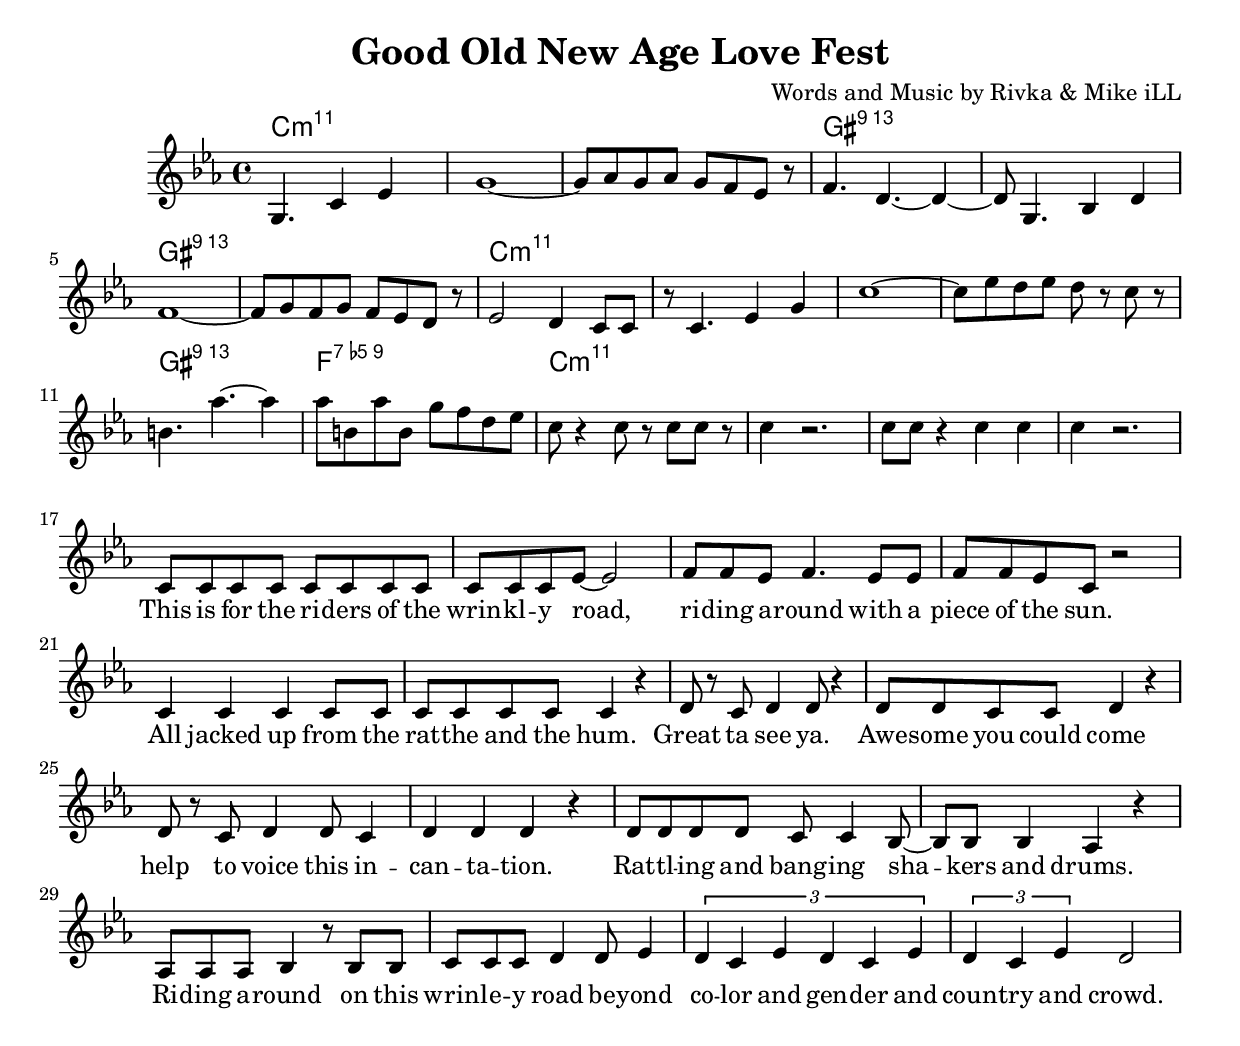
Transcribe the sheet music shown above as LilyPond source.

\version "2.18.2"

\header {
  title = "Good Old New Age Love Fest"
  composer = "Words and Music by Rivka & Mike iLL"
  tag = "Copyright R. and M. Kilmer Creative Commons Attribution-NonCommercial, BMI"
}

\paper{ print-page-number = ##f bottom-margin = 0.5\in }

melody = \relative c' {
  \clef treble
  \key c \minor
  \time 4/4
  \partial 8*7 g4. c4 ees |
  g1~ | g8 aes g aes g f ees r | f4. d4.~ d4~ | d8 g,4. bes4 d |
  f1~ | f8 g f g f ees d r | ees2 d4 c8 c | r c4. ees4 g |
  c1~ | c8 ees d ees d r c r | b4. aes'~ aes4 | aes8 b, aes' b, g' f d ees |
  c8 r4 c8 r c c r8 | c4 r2. | c8 c r4 c c | c4 r2. |
  
  \new Voice = "words" {
  	c,8 c c c c c c c | c c c ees~ ees2 | % This is for the riders of the
  	f8 f ees f4. ees8 ees | f f ees c r2 | % Riding around with
  	c4 c c c8 c | c c c c c4 r | % All jacked up
  	d8 r c d4 d8 r4 | d8 d c c d4 r | % Great ta see ya
  	d8 r c d4 d8 c4 | d d d r | % help to voice
  	d8 d d d c c4 bes8~ | bes bes bes4 aes r | % Rattling and bangin
  	aes8 aes aes bes4 r8 bes bes | c c c d4 d8 ees4 | % Riding around on this ... beyond
  	\tuplet 3/2 { d4 c ees d c ees } | \tuplet 3/2 { d4 c ees } d2 | 
  }
  
}

text =  \lyricmode {
\set associatedVoice = "words"
	This is for the ri -- ders of the wrin -- kl -- y road,
	ri -- ding a -- round with a piece of the sun.
	All jacked up from the rat -- the and the hum.
	Great ta see ya. Awe -- some you could come 
	help to voice this in -- can -- ta -- tion.
	Rat -- tl -- ing and bang -- ing sha -- kers and drums.
	Ri -- ding a -- round on this wrin -- le -- y road be -- yond
	co -- lor and gen -- der and coun -- try and crowd.
}


harmonies = \chordmode {
  \partial 8*7 c2.:min11 c8:min11
  c1:min11 | c:min11 | gis:13 | gis:13 |
  gis:13 | gis:13 | c:min11 | c:min11 | 
  c:min11 | c:min11 | gis:13 | f:9.5- |
  c:min11 | c:min11 | c:min11 | c:min11 |
}

\score {
  <<
    \new ChordNames {
      \set chordChanges = ##t
      \harmonies
    }
    \new Voice = "one" { \melody }
    \new Lyrics \lyricsto "words" \text
  >>
  \layout { }
  \midi { }
}
